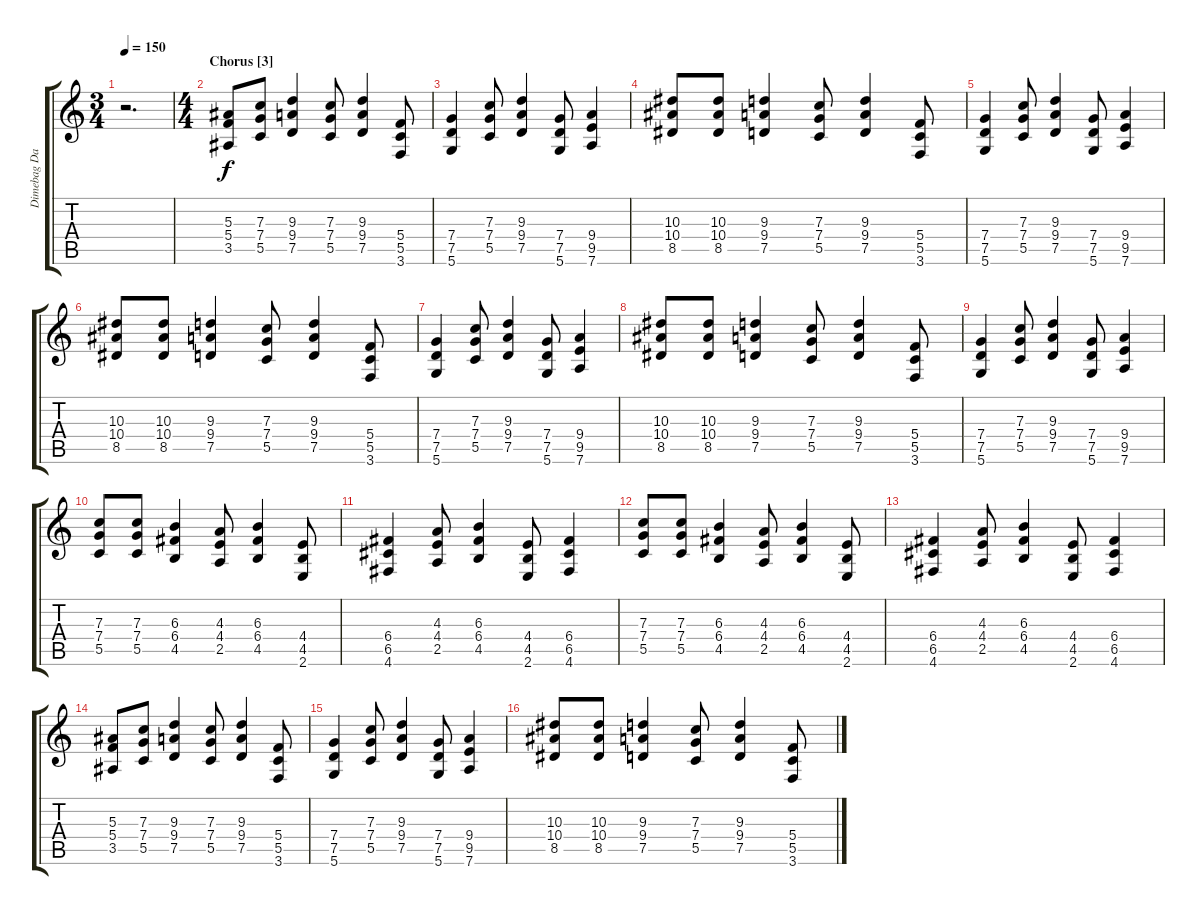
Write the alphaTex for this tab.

\track ("Dimebag Darrell # 2" "Dimebag Da") {instrument distortionguitar}
\staff {score tabs}
\tuning (D4 A3 F3 C3 G2 D2) {hide}
\ts (3 4)
\tempo 150
\clef g2
\ks c
r.2{d dy f} |
\ts (4 4)
\section ("" "Chorus [3]")
(5.3 5.4 3.5).8 (7.3 7.4 5.5).8 (9.3 9.4 7.5).4 (7.3 7.4 5.5).8 (9.3 9.4 7.5).4 (5.4 5.5 3.6).8 |
(7.4 7.5 5.6).4 (7.3 7.4 5.5).8 (9.3 9.4 7.5).4 (7.4 7.5 5.6).8 (9.4 9.5 7.6).4 |
(10.3 10.4 8.5).8 (10.3 10.4 8.5).8 (9.3 9.4 7.5).4 (7.3 7.4 5.5).8 (9.3 9.4 7.5).4 (5.4 5.5 3.6).8 |
(7.4 7.5 5.6).4 (7.3 7.4 5.5).8 (9.3 9.4 7.5).4 (7.4 7.5 5.6).8 (9.4 9.5 7.6).4 |
(10.3 10.4 8.5).8 (10.3 10.4 8.5).8 (9.3 9.4 7.5).4 (7.3 7.4 5.5).8 (9.3 9.4 7.5).4 (5.4 5.5 3.6).8 |
(7.4 7.5 5.6).4 (7.3 7.4 5.5).8 (9.3 9.4 7.5).4 (7.4 7.5 5.6).8 (9.4 9.5 7.6).4 |
(10.3 10.4 8.5).8 (10.3 10.4 8.5).8 (9.3 9.4 7.5).4 (7.3 7.4 5.5).8 (9.3 9.4 7.5).4 (5.4 5.5 3.6).8 |
(7.4 7.5 5.6).4 (7.3 7.4 5.5).8 (9.3 9.4 7.5).4 (7.4 7.5 5.6).8 (9.4 9.5 7.6).4 |
(7.3 7.4 5.5).8 (7.3 7.4 5.5).8 (6.3 6.4 4.5).4 (4.3 4.4 2.5).8 (6.3 6.4 4.5).4 (4.4 4.5 2.6).8 |
(6.4 6.5 4.6).4 (4.3 4.4 2.5).8 (6.3 6.4 4.5).4 (4.4 4.5 2.6).8 (6.4 6.5 4.6).4 |
(7.3 7.4 5.5).8 (7.3 7.4 5.5).8 (6.3 6.4 4.5).4 (4.3 4.4 2.5).8 (6.3 6.4 4.5).4 (4.4 4.5 2.6).8 |
(6.4 6.5 4.6).4 (4.3 4.4 2.5).8 (6.3 6.4 4.5).4 (4.4 4.5 2.6).8 (6.4 6.5 4.6).4 |
(5.3 5.4 3.5).8 (7.3 7.4 5.5).8 (9.3 9.4 7.5).4 (7.3 7.4 5.5).8 (9.3 9.4 7.5).4 (5.4 5.5 3.6).8 |
(7.4 7.5 5.6).4 (7.3 7.4 5.5).8 (9.3 9.4 7.5).4 (7.4 7.5 5.6).8 (9.4 9.5 7.6).4 |
(10.3 10.4 8.5).8 (10.3 10.4 8.5).8 (9.3 9.4 7.5).4 (7.3 7.4 5.5).8 (9.3 9.4 7.5).4 (5.4 5.5 3.6).8
